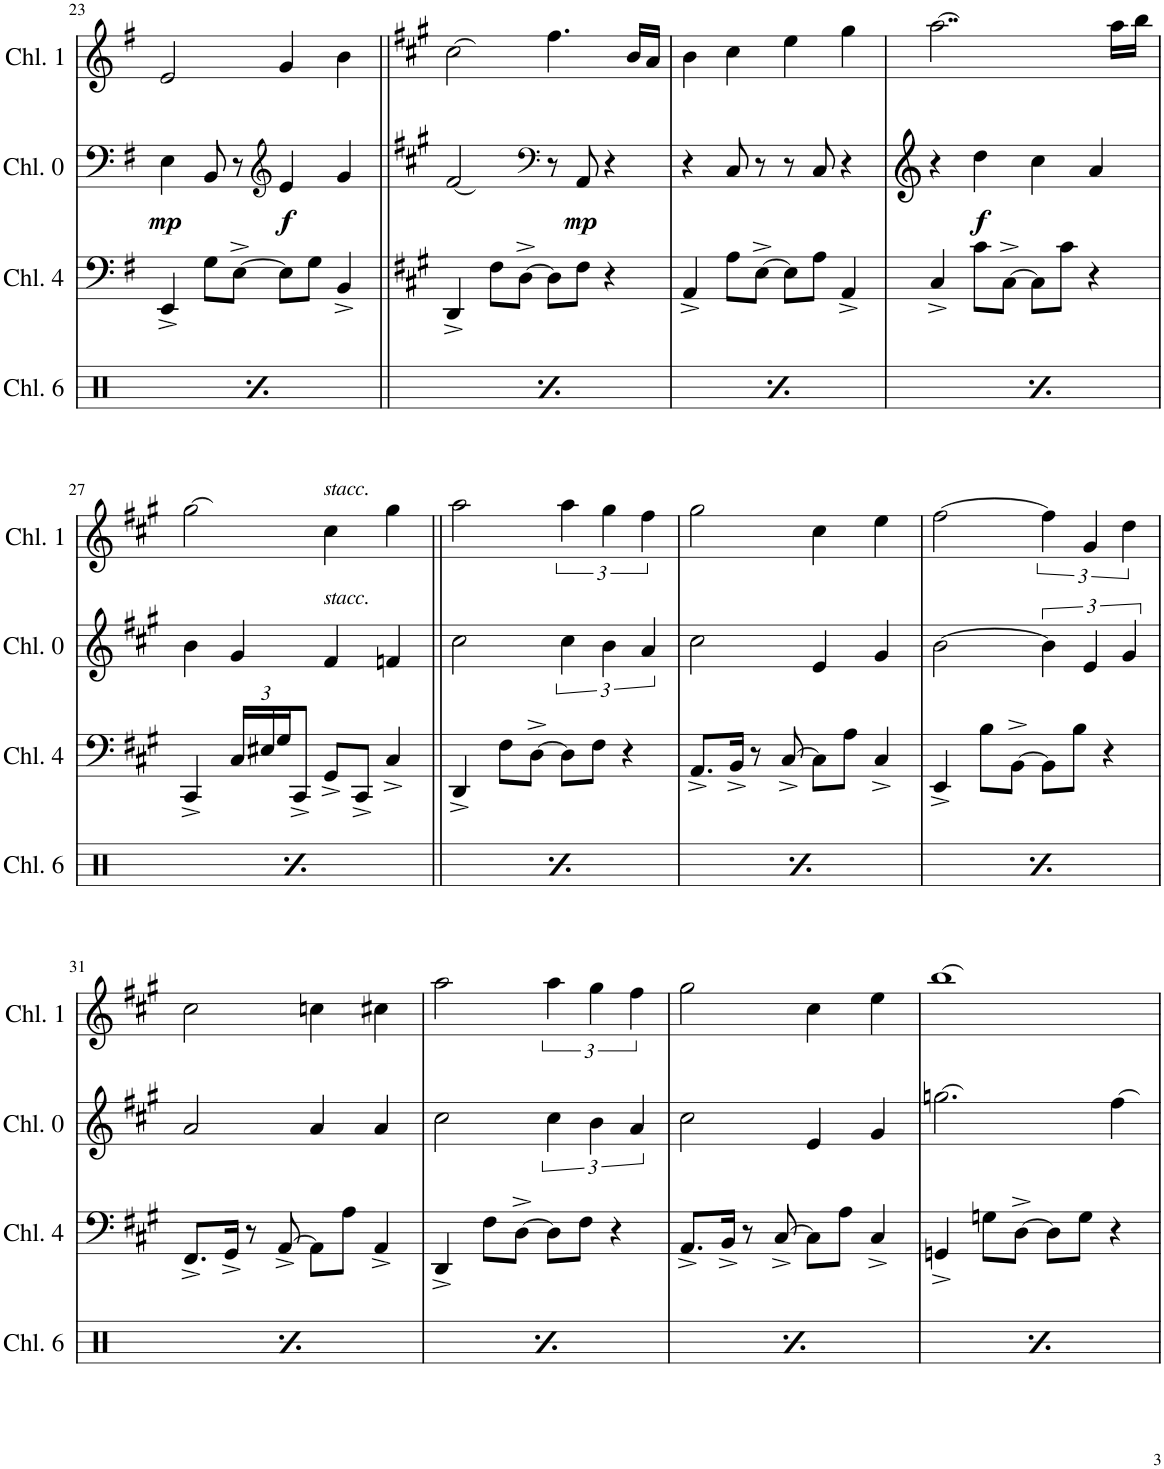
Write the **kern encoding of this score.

**kern	**dynam	**kern	**kern	**dynam	**kern
*part4	*part4	*part3	*part2	*part2	*part1
*staff4	*staff4	*staff3	*staff2	*staff2	*staff1
*I"Channel 6	*	*I"Channel 4	*I"Channel 0	*	*I"Channel 1
*I'Chl. 6	*	*I'Chl. 4	*I'Chl. 0	*	*I'Chl. 1
!!LO:PB:g=z
*clefX	*	*clefF4	*clefF4	*	*clefG2
*k[]	*	*k[f#]	*k[f#]	*	*k[f#]
*M4/4	*	*M4/4	*M4/4	*	*M4/4
*met(c)	*	*met(c)	*met(c)	*	*met(c)
=23	=23	=23	=23	=23	=23
!	!LO:DY:b	!	!	!LO:DY:b	!
8Rd\L	p	4EE^/	4E\	mp	2e/
8Rd\	.	.	.	.	.
8Rd\	.	8G\L	8BB/	.	.
8Rd\J	.	[8E^\J	8r	.	.
*	*	*	*clefG2	*	*
!	!	!	!	!LO:DY:b	!
8Rd\L	.	8E\L]	4e/	f	4g/
8Rd\	.	8G\J	.	.	.
8Rd\	.	4BB^/	4g/	.	4b\
8Rd\J	.	.	.	.	.
=24||	=24||	=24||	=24||	=24||	=24||
*	*	*k[f#c#g#]	*k[f#c#g#]	*	*k[f#c#g#]
!	!LO:DY:b	!	!	!	!
8Rd\L	p	4DD^/	2f#/	.	2cc#\
8Rd\	.	.	.	.	.
8Rd\	.	8F#\L	.	.	.
8Rd\J	.	[8D^\J	.	.	.
*	*	*	*clefF4	*	*
8Rd\L	.	8D\L]	8r	.	4.ff#\
!	!	!	!	!LO:DY:b	!
8Rd\	.	8F#\J	8AA/	mp	.
8Rd\	.	4r	4r	.	.
8Rd\J	.	.	.	.	16b/LL
.	.	.	.	.	16a/JJ
=25	=25	=25	=25	=25	=25
!	!LO:DY:b	!	!	!	!
8Rd\L	p	4AA^/	4r	.	4b\
8Rd\	.	.	.	.	.
8Rd\	.	8A\L	8C#/	.	4cc#\
8Rd\J	.	[8E^\J	8r	.	.
8Rd\L	.	8E\L]	8r	.	4ee\
8Rd\	.	8A\J	8C#/	.	.
8Rd\	.	4AA^/	4r	.	4gg#\
8Rd\J	.	.	.	.	.
=26	=26	=26	=26	=26	=26
!	!LO:DY:b	!	!	!	!
8Rd\L	p	4C#^/	4r	.	2..aa\
8Rd\	.	.	.	.	.
!	!	!	!	!LO:DY:b	!
8Rd\	.	8c#\L	4dd\	f	.
8Rd\J	.	[8C#^\J	.	.	.
8Rd\L	.	8C#\L]	4cc#\	.	.
8Rd\	.	8c#\J	.	.	.
8Rd\	.	4r	4a/	.	.
8Rd\J	.	.	.	.	16aa\LL
.	.	.	.	.	16bb\JJ
!!LO:LB:g=z
=27	=27	=27	=27	=27	=27
!	!LO:DY:b	!	!	!	!
8Rd\L	p	4CC#^/	4b\	.	2gg#\
8Rd\	.	.	.	.	.
*	*	*Xbrackettup	*	*	*
8Rd\	.	24C#/LL	4g#/	.	.
.	.	24E#X/	.	.	.
.	.	24G#/J	.	.	.
8Rd\J	.	8CC#^/J	.	.	.
!	!	!	!	!	!LO:TX:a:i:t=stacc
!	!	!	!	!	!LO:TX:a:t=.
!	!	!	!LO:TX:a:i:t=stacc	!	!
!	!	!	!LO:TX:a:t=.	!	!
8Rd\L	.	8GG#^/L	4f#/	.	4cc#\
8Rd\	.	8CC#^/J	.	.	.
8Rd\	.	4C#^/	4fn/	.	4gg#\
8Rd\J	.	.	.	.	.
=28||	=28||	=28||	=28||	=28||	=28||
!	!LO:DY:b	!	!	!	!
8Rd\L	p	4DD^/	2cc#\	.	2aa\
8Rd\	.	.	.	.	.
8Rd\	.	8F#\L	.	.	.
8Rd\J	.	[8D^\J	.	.	.
8Rd\L	.	8D\L]	6cc#\	.	6aa\
8Rd\	.	8F#\J	.	.	.
.	.	.	6b\	.	6gg#\
8Rd\	.	4r	.	.	.
.	.	.	6a/	.	6ff#\
8Rd\J	.	.	.	.	.
=29	=29	=29	=29	=29	=29
!	!LO:DY:b	!	!	!	!
8Rd\L	p	8.AA^/L	2cc#\	.	2gg#\
8Rd\	.	.	.	.	.
.	.	16BB^/Jk	.	.	.
8Rd\	.	8r	.	.	.
8Rd\J	.	[8C#^/	.	.	.
8Rd\L	.	8C#\L]	4e/	.	4cc#\
8Rd\	.	8A\J	.	.	.
8Rd\	.	4C#^/	4g#/	.	4ee\
8Rd\J	.	.	.	.	.
=30	=30	=30	=30	=30	=30
!	!LO:DY:b	!	!	!	!
8Rd\L	p	4EE^/	[2b\	.	[2ff#\
8Rd\	.	.	.	.	.
8Rd\	.	8B\L	.	.	.
8Rd\J	.	[8BB^\J	.	.	.
8Rd\L	.	8BB\L]	6b\]	.	6ff#\]
8Rd\	.	8B\J	.	.	.
.	.	.	6e/	.	6g#/
8Rd\	.	4r	.	.	.
.	.	.	6g#/	.	6dd\
8Rd\J	.	.	.	.	.
!!LO:LB:g=z
=31	=31	=31	=31	=31	=31
!	!LO:DY:b	!	!	!	!
8Rd\L	p	8.FF#^/L	2a/	.	2cc#\
8Rd\	.	.	.	.	.
.	.	16GG#^/Jk	.	.	.
8Rd\	.	8r	.	.	.
8Rd\J	.	[8AA^/	.	.	.
8Rd\L	.	8AA\L]	4a/	.	4ccn\
8Rd\	.	8A\J	.	.	.
8Rd\	.	4AA^/	4a/	.	4cc#X\
8Rd\J	.	.	.	.	.
=32	=32	=32	=32	=32	=32
!	!LO:DY:b	!	!	!	!
8Rd\L	p	4DD^/	2cc#\	.	2aa\
8Rd\	.	.	.	.	.
8Rd\	.	8F#\L	.	.	.
8Rd\J	.	[8D^\J	.	.	.
8Rd\L	.	8D\L]	6cc#\	.	6aa\
8Rd\	.	8F#\J	.	.	.
.	.	.	6b\	.	6gg#\
8Rd\	.	4r	.	.	.
.	.	.	6a/	.	6ff#\
8Rd\J	.	.	.	.	.
=33	=33	=33	=33	=33	=33
!	!LO:DY:b	!	!	!	!
8Rd\L	p	8.AA^/L	2cc#\	.	2gg#\
8Rd\	.	.	.	.	.
.	.	16BB^/Jk	.	.	.
8Rd\	.	8r	.	.	.
8Rd\J	.	[8C#^/	.	.	.
8Rd\L	.	8C#\L]	4e/	.	4cc#\
8Rd\	.	8A\J	.	.	.
8Rd\	.	4C#^/	4g#/	.	4ee\
8Rd\J	.	.	.	.	.
=34	=34	=34	=34	=34	=34
!	!LO:DY:b	!	!	!	!
8Rd\L	p	4GGn^/	2.ggn\	.	1bb
8Rd\	.	.	.	.	.
8Rd\	.	8Gn\L	.	.	.
8Rd\J	.	[8D^\J	.	.	.
8Rd\L	.	8D\L]	.	.	.
8Rd\	.	8G\J	.	.	.
8Rd\	.	4r	4ff#\	.	.
8Rd\J	.	.	.	.	.
=	=	=	=	=	=
*-	*-	*-	*-	*-	*-
